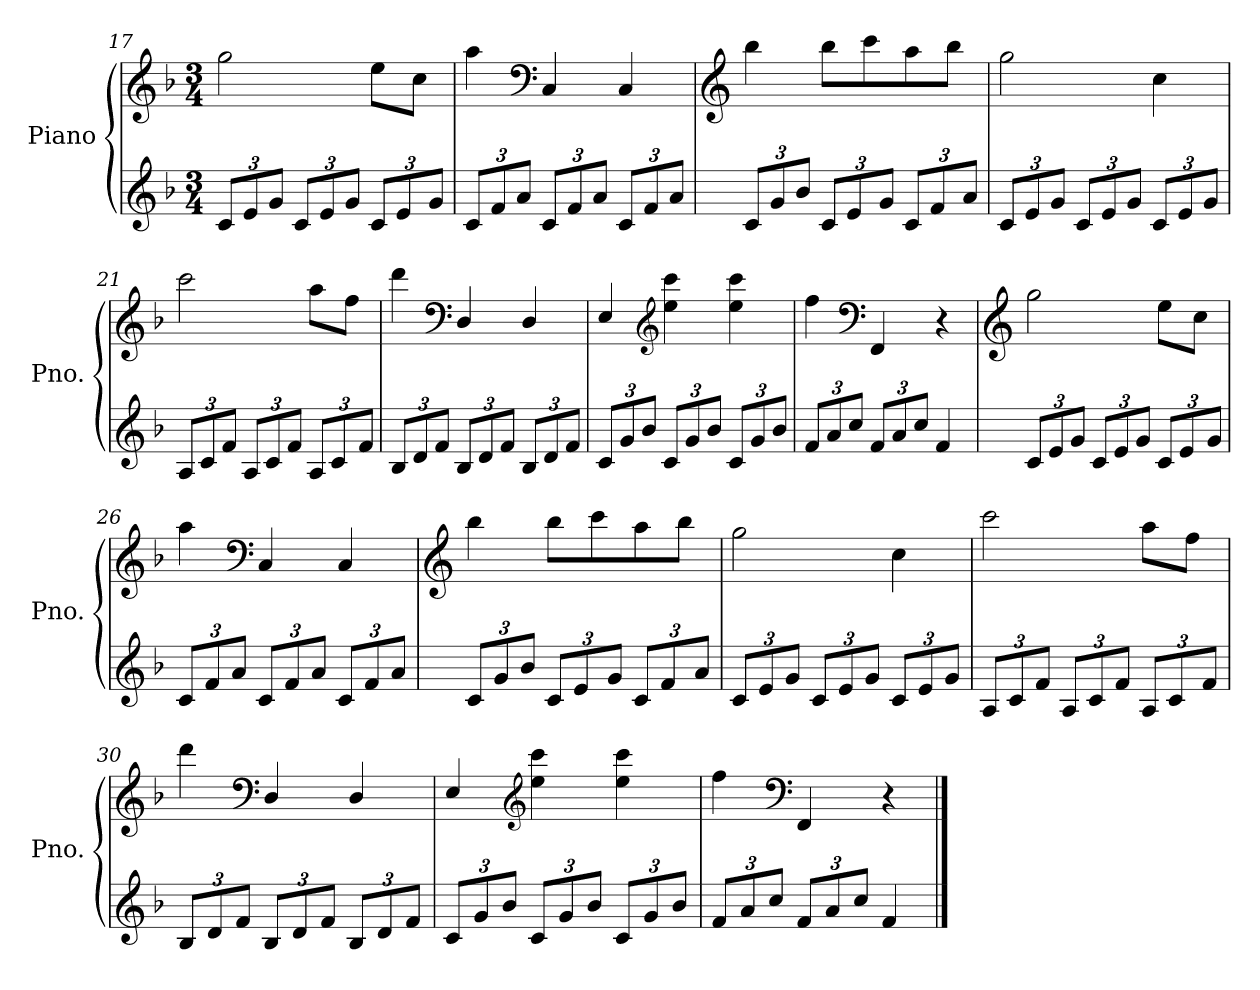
**kern	**kern
*part1	*part1
*staff2	*staff1
*I"Piano	*
*I'Pno.	*
*clefG2	*clefG2
*k[b-]	*k[b-]
*M3/4	*M3/4
*Xbrackettup	*
=17	=17
12c/L	2gg\
12e/	.
12g/J	.
12c/L	.
12e/	.
12g/J	.
12c/L	8ee\L
12e/	.
.	8cc\J
12g/J	.
=18	=18
12c/L	4aa\
12f/	.
12a/J	.
*	*clefF4
12c/L	4C/
12f/	.
12a/J	.
12c/L	4C/
12f/	.
12a/J	.
=19	=19
*	*clefG2
12c/L	4bb-\
12g/	.
12b-/J	.
12c/L	8bb-\L
12e/	.
.	8ccc\
12g/J	.
12c/L	8aa\
12f/	.
.	8bb-\J
12a/J	.
!!LO:PB:g=z
=20	=20
12c/L	2gg\
12e/	.
12g/J	.
12c/L	.
12e/	.
12g/J	.
12c/L	4cc\
12e/	.
12g/J	.
=21	=21
12A/L	2ccc\
12c/	.
12f/J	.
12A/L	.
12c/	.
12f/J	.
12A/L	8aa\L
12c/	.
.	8ff\J
12f/J	.
=22	=22
12B-/L	4ddd\
12d/	.
12f/J	.
*	*clefF4
12B-/L	4D/
12d/	.
12f/J	.
12B-/L	4D/
12d/	.
12f/J	.
=23	=23
12c/L	4E/
12g/	.
12b-/J	.
*	*clefG2
12c/L	4ee\ 4ccc\
12g/	.
12b-/J	.
12c/L	4ee\ 4ccc\
12g/	.
12b-/J	.
!!LO:LB:g=z
=24	=24
12f/L	4ff\
12a/	.
12cc/J	.
*	*clefF4
12f/L	4FF/
12a/	.
12cc/J	.
4f/	4r
=25	=25
*	*clefG2
12c/L	2gg\
12e/	.
12g/J	.
12c/L	.
12e/	.
12g/J	.
12c/L	8ee\L
12e/	.
.	8cc\J
12g/J	.
=26	=26
12c/L	4aa\
12f/	.
12a/J	.
*	*clefF4
12c/L	4C/
12f/	.
12a/J	.
12c/L	4C/
12f/	.
12a/J	.
=27	=27
*	*clefG2
12c/L	4bb-\
12g/	.
12b-/J	.
12c/L	8bb-\L
12e/	.
.	8ccc\
12g/J	.
12c/L	8aa\
12f/	.
.	8bb-\J
12a/J	.
!!LO:LB:g=z
=28	=28
12c/L	2gg\
12e/	.
12g/J	.
12c/L	.
12e/	.
12g/J	.
12c/L	4cc\
12e/	.
12g/J	.
=29	=29
12A/L	2ccc\
12c/	.
12f/J	.
12A/L	.
12c/	.
12f/J	.
12A/L	8aa\L
12c/	.
.	8ff\J
12f/J	.
=30	=30
12B-/L	4ddd\
12d/	.
12f/J	.
*	*clefF4
12B-/L	4D/
12d/	.
12f/J	.
12B-/L	4D/
12d/	.
12f/J	.
=31	=31
12c/L	4E/
12g/	.
12b-/J	.
*	*clefG2
12c/L	4ee\ 4ccc\
12g/	.
12b-/J	.
12c/L	4ee\ 4ccc\
12g/	.
12b-/J	.
!!LO:LB:g=z
=32	=32
12f/L	4ff\
12a/	.
12cc/J	.
*	*clefF4
12f/L	4FF/
12a/	.
12cc/J	.
4f/	4r
==	==
*-	*-
